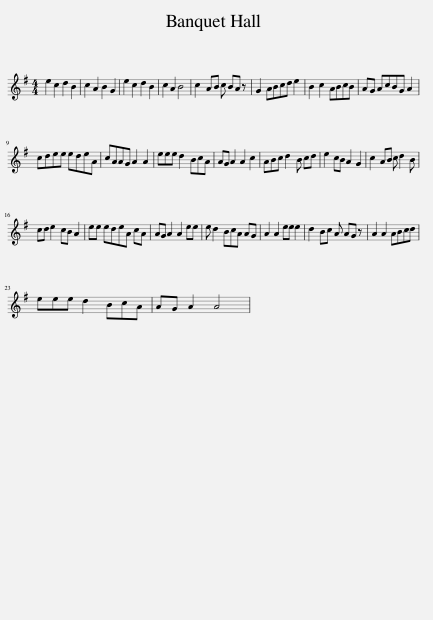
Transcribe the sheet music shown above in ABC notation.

X:1
L:1/8
M:4/4
I:linebreak $
K:G
V:1 treble
V:1
 e2 c2 d2 B2 | c2 A2 B2 G2 | e2 c2 d2 B2 | c2 A2 B4 | c2 AB c BA z | %5
 G2 ABcd e2 | B2 c2 ABcB | AG AcBG A2 |$ cdee edeA | cAAG A2 A2 | %10
 eee d2 BcA | AG A2 A2 c2 | ABc d2 B cd | e2 cB A2 G2 | c2 AB c d2 B |$ %15
 cd e2 cB A2 | ee edeA cA | AG A2 A2 ee | e d2 BcA AG | A2 A2 ee e2 | %20
 d2 Bc A AG z | A2 A2 ABcd |$ eee d2 BcA | AG A2 A4 | %24
